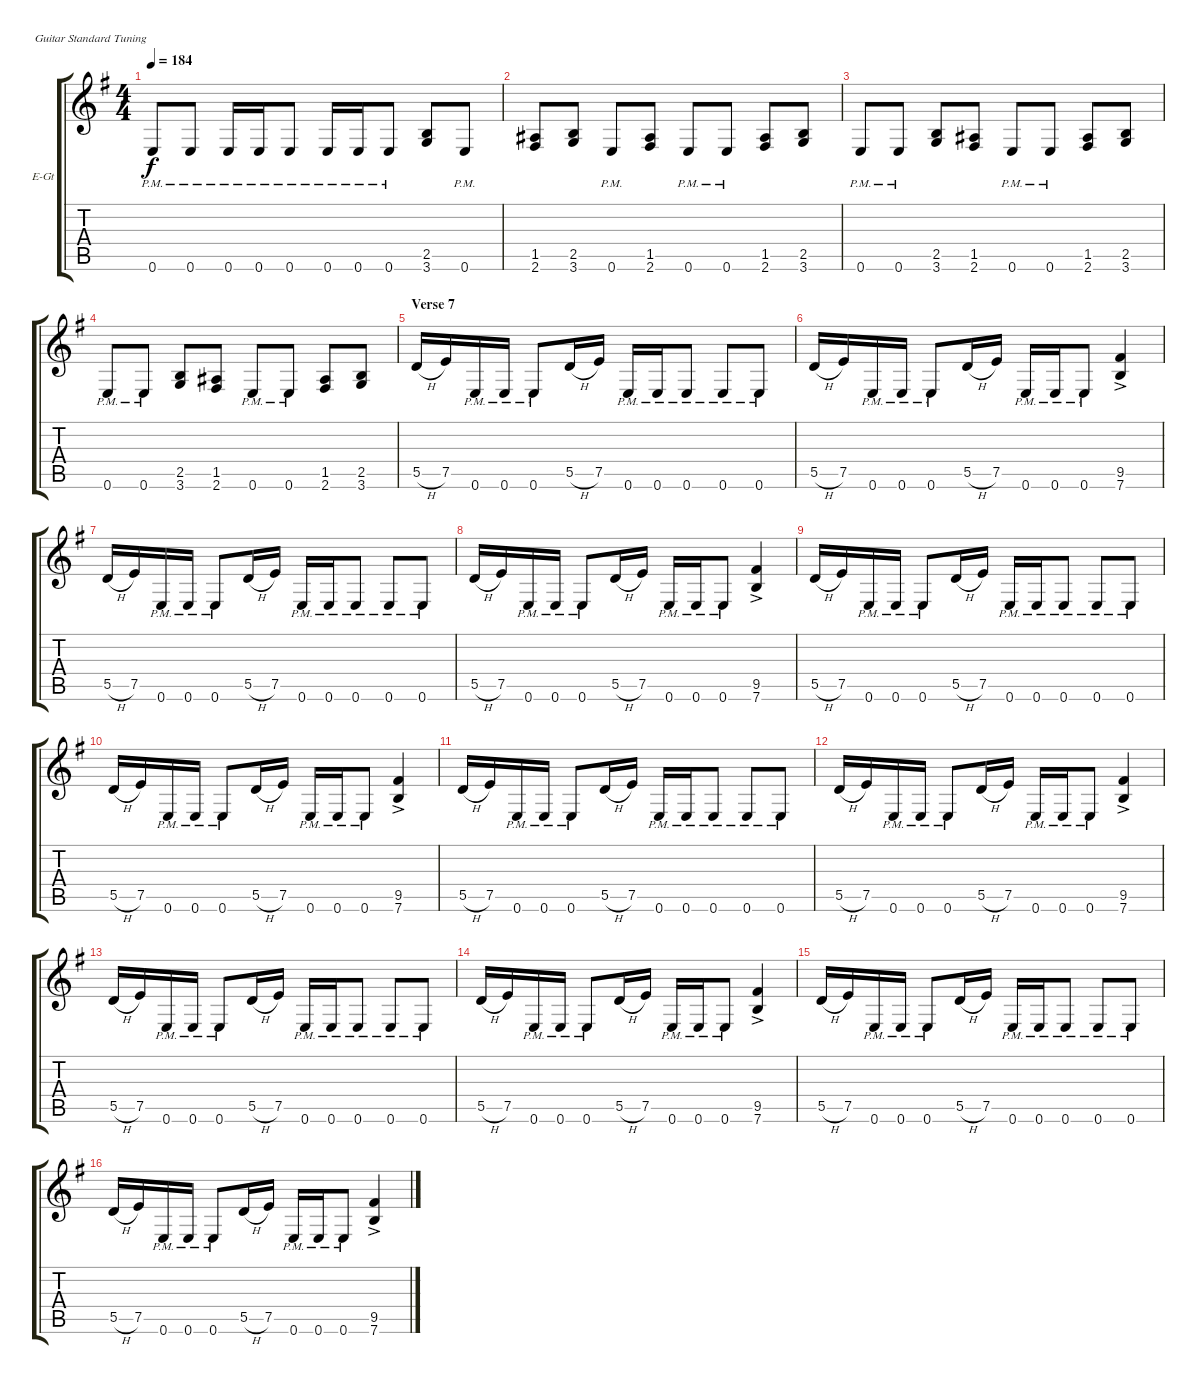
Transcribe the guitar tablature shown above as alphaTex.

\defaultSystemsLayout 4
\bracketExtendMode groupsimilarinstruments
\firstSystemTrackNameOrientation horizontal
\otherSystemsTrackNameOrientation horizontal
\track ("Marty Friendman" "E-Gt") {instrument distortionguitar}
\staff {score tabs}
\tuning (E4 B3 G3 D3 A2 E2)
\ts (4 4)
\tempo 184
\clef g2
\ks g
0.6{pm}.8{dy f} 0.6{pm}.8 0.6{pm}.16 0.6{pm}.16 0.6{pm}.8 0.6{pm}.16 0.6{pm}.16 0.6{pm}.8 (3.6 2.5).8 0.6{pm}.8 |
(2.6 1.5).8 (3.6 2.5).8 0.6{pm}.8 (2.6 1.5).8 0.6{pm}.8 0.6{pm}.8 (2.6 1.5).8 (3.6 2.5).8 |
0.6{pm}.8 0.6{pm}.8 (3.6 2.5).8 (2.6 1.5).8 0.6{pm}.8 0.6{pm}.8 (2.6 1.5).8 (3.6 2.5).8 |
0.6{pm}.8 0.6{pm}.8 (3.6 2.5).8 (2.6 1.5).8 0.6{pm}.8 0.6{pm}.8 (2.6 1.5).8 (3.6 2.5).8 |
\section ("" "Verse 7")
5.5{h}.16 7.5.16 0.6{pm}.16 0.6{pm}.16 0.6{pm}.8 5.5{h}.16 7.5.16 0.6{pm}.16 0.6{pm}.16 0.6{pm}.8 0.6{pm}.8 0.6{pm}.8 |
5.5{h}.16 7.5.16 0.6{pm}.16 0.6{pm}.16 0.6{pm}.8 5.5{h}.16 7.5.16 0.6{pm}.16 0.6{pm}.16 0.6{pm}.8 (7.6 9.5{ac}).4 |
5.5{h}.16 7.5.16 0.6{pm}.16 0.6{pm}.16 0.6{pm}.8 5.5{h}.16 7.5.16 0.6{pm}.16 0.6{pm}.16 0.6{pm}.8 0.6{pm}.8 0.6{pm}.8 |
5.5{h}.16 7.5.16 0.6{pm}.16 0.6{pm}.16 0.6{pm}.8 5.5{h}.16 7.5.16 0.6{pm}.16 0.6{pm}.16 0.6{pm}.8 (7.6 9.5{ac}).4 |
5.5{h}.16 7.5.16 0.6{pm}.16 0.6{pm}.16 0.6{pm}.8 5.5{h}.16 7.5.16 0.6{pm}.16 0.6{pm}.16 0.6{pm}.8 0.6{pm}.8 0.6{pm}.8 |
5.5{h}.16 7.5.16 0.6{pm}.16 0.6{pm}.16 0.6{pm}.8 5.5{h}.16 7.5.16 0.6{pm}.16 0.6{pm}.16 0.6{pm}.8 (7.6 9.5{ac}).4 |
5.5{h}.16 7.5.16 0.6{pm}.16 0.6{pm}.16 0.6{pm}.8 5.5{h}.16 7.5.16 0.6{pm}.16 0.6{pm}.16 0.6{pm}.8 0.6{pm}.8 0.6{pm}.8 |
5.5{h}.16 7.5.16 0.6{pm}.16 0.6{pm}.16 0.6{pm}.8 5.5{h}.16 7.5.16 0.6{pm}.16 0.6{pm}.16 0.6{pm}.8 (7.6 9.5{ac}).4 |
5.5{h}.16 7.5.16 0.6{pm}.16 0.6{pm}.16 0.6{pm}.8 5.5{h}.16 7.5.16 0.6{pm}.16 0.6{pm}.16 0.6{pm}.8 0.6{pm}.8 0.6{pm}.8 |
5.5{h}.16 7.5.16 0.6{pm}.16 0.6{pm}.16 0.6{pm}.8 5.5{h}.16 7.5.16 0.6{pm}.16 0.6{pm}.16 0.6{pm}.8 (7.6 9.5{ac}).4 |
5.5{h}.16 7.5.16 0.6{pm}.16 0.6{pm}.16 0.6{pm}.8 5.5{h}.16 7.5.16 0.6{pm}.16 0.6{pm}.16 0.6{pm}.8 0.6{pm}.8 0.6{pm}.8 |
5.5{h}.16 7.5.16 0.6{pm}.16 0.6{pm}.16 0.6{pm}.8 5.5{h}.16 7.5.16 0.6{pm}.16 0.6{pm}.16 0.6{pm}.8 (7.6 9.5{ac}).4
